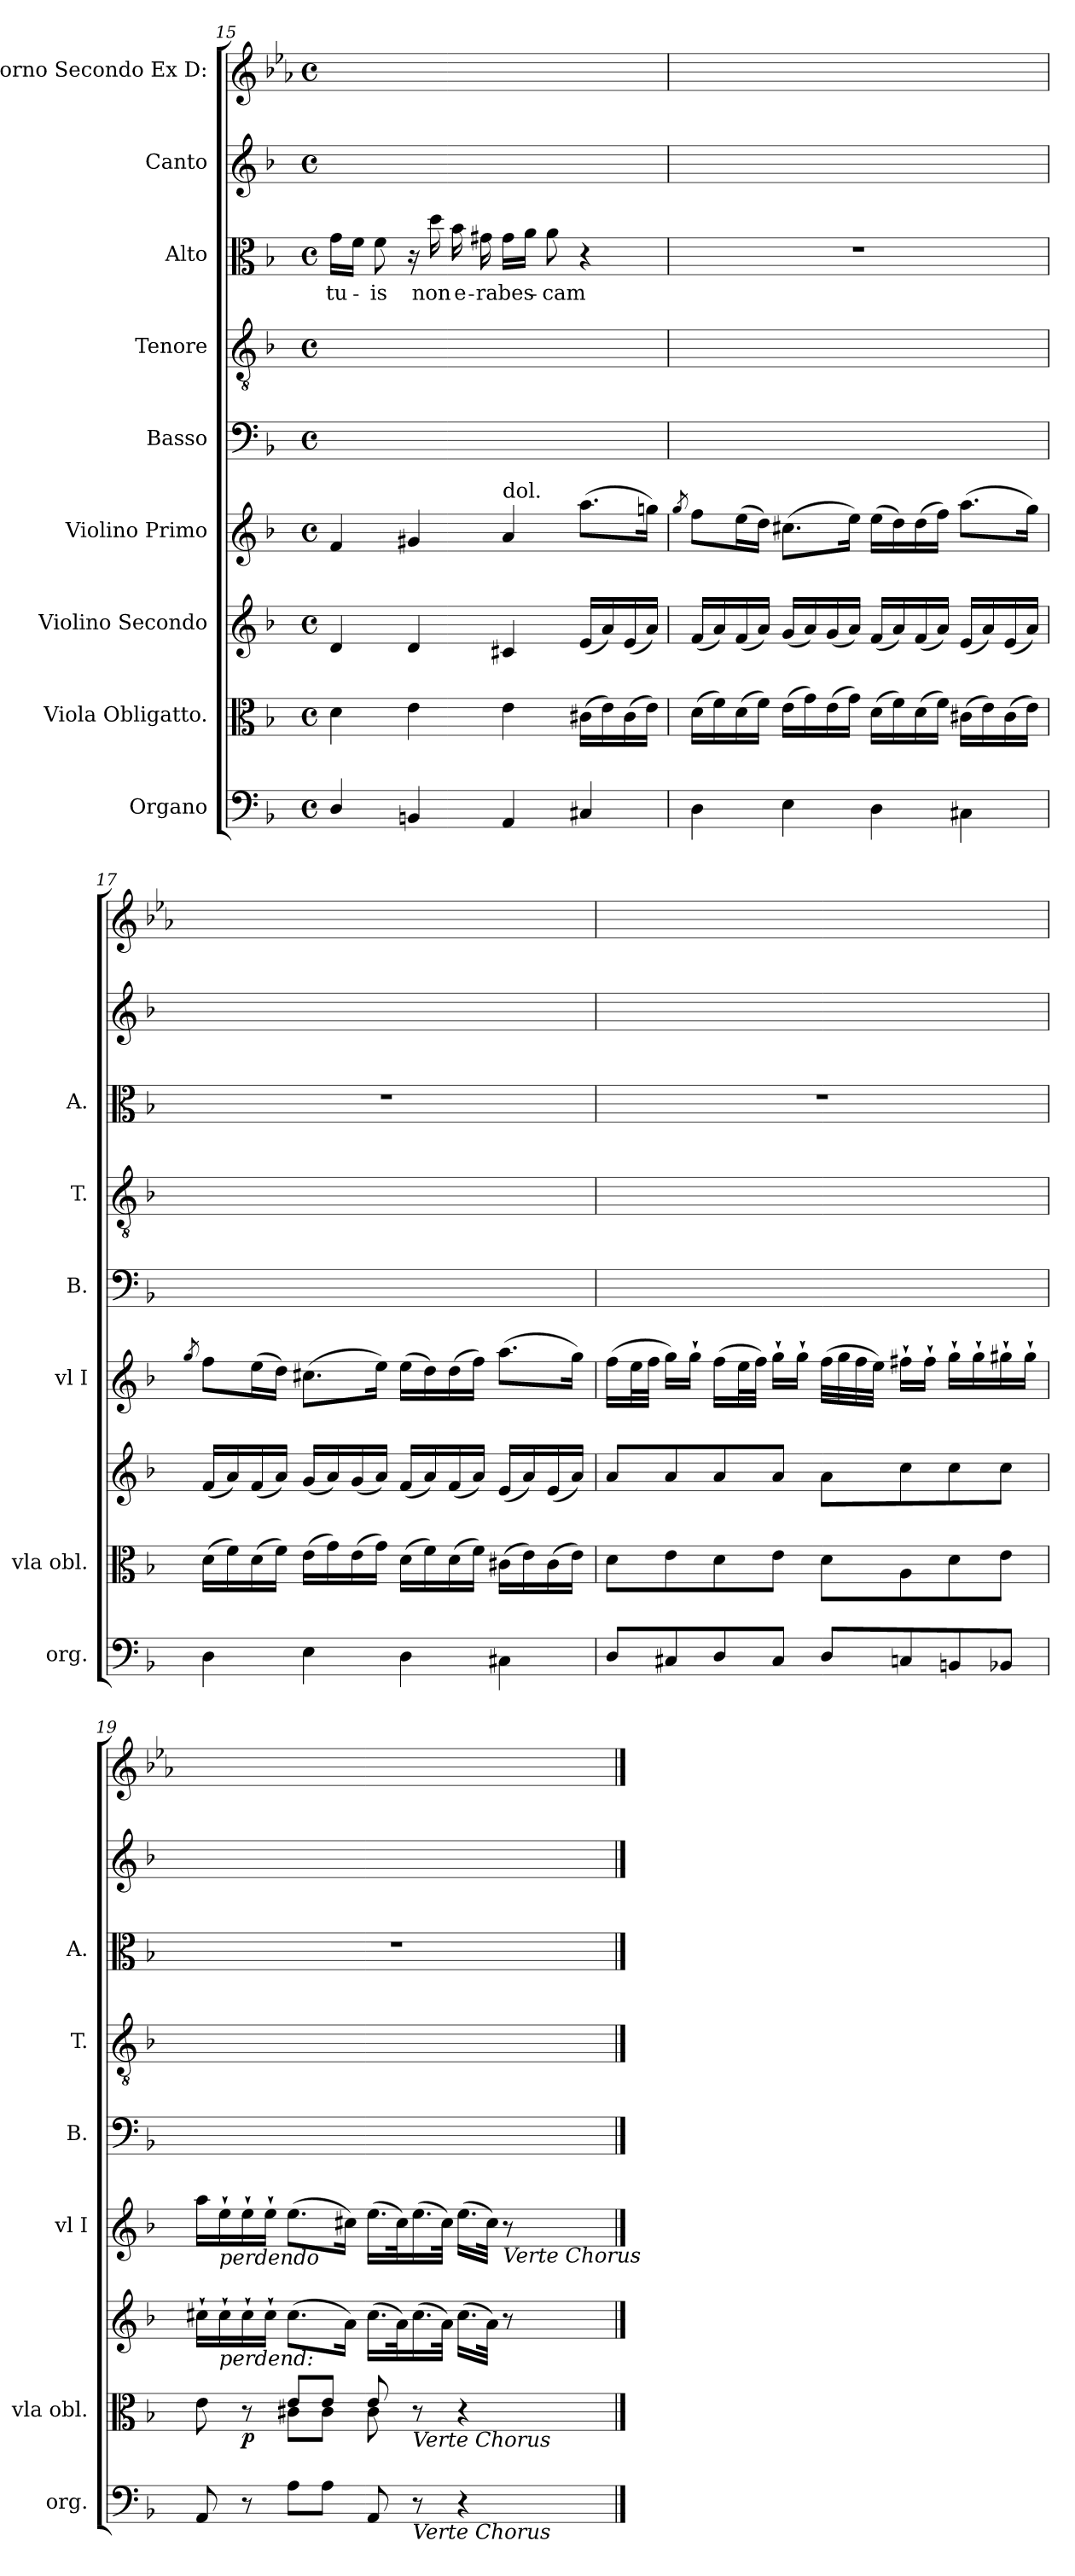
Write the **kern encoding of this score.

**kern	**dynam	**kern	**dynam	**kern	**kern	**kern	**kern	**kern	**text	**kern	**kern
*part9	*part9	*part8	*part8	*part7	*part6	*part5	*part4	*part3	*part3	*part2	*part1
*staff9	*staff9	*staff8	*staff8	*staff7	*staff6	*staff5	*staff4	*staff3	*staff3	*staff2	*staff1
*I"Organo	*	*I"Viola Obligatto.	*	*I"Violino Secondo	*I"Violino Primo	*I"Basso	*I"Tenore	*I"Alto	*	*I"Canto	*I"Corno Secondo Ex D:
*I'org.	*	*I'vla obl.	*	*	*I'vl I	*I'B.	*I'T.	*I'A.	*	*	*
*clefF4	*	*clefC3	*	*clefG2	*clefG2	*clefF4	*clefGv2	*clefC3	*	*clefG2	*clefG2
*	*	*	*	*	*	*	*	*	*	*	*ITrd6c10
*k[b-]	*	*k[b-]	*	*k[b-]	*k[b-]	*k[b-]	*k[b-]	*k[b-]	*	*k[b-]	*k[b-]
*d:	*	*d:	*	*d:	*d:	*d:	*d:	*d:	*	*d:	*d:
*M4/4	*	*M4/4	*	*M4/4	*M4/4	*M4/4	*M4/4	*M4/4	*	*M4/4	*M4/4
*met(c)	*	*met(c)	*	*met(c)	*met(c)	*met(c)	*met(c)	*met(c)	*	*met(c)	*met(c)
=15	=15	=15	=15	=15	=15	=15	=15	=15	=15	=15	=15
4D/	.	4d\	.	4d/	4f/	1ryy	1ryy	16g\LL	tu-	1ryy	1ryy
.	.	.	.	.	.	.	.	16f\JJ	.	.	.
.	.	.	.	.	.	.	.	8f\	-is	.	.
4BBn/	.	4e\	.	4d/	4g#X/	.	.	16r	.	.	.
.	.	.	.	.	.	.	.	16dd\	non	.	.
.	.	.	.	.	.	.	.	16b-\	e-	.	.
.	.	.	.	.	.	.	.	16g#X\	-ra	.	.
!	!	!	!	!	!LO:TX:a:t=dol.	!	!	!	!	!	!
4AA/	.	4e\	.	4c#X/	4a/	.	.	16g#\LL	bes-	.	.
.	.	.	.	.	.	.	.	16a\JJ	.	.	.
.	.	.	.	.	.	.	.	8a\	-cam	.	.
4C#X/	.	(16c#X\LL	.	(16e/LL	(8.aa\L	.	.	4r	.	.	.
.	.	16e\)	.	16a/)	.	.	.	.	.	.	.
.	.	(16c#\	.	(16e/	.	.	.	.	.	.	.
.	.	16e\JJ)	.	16a/JJ)	16ggn\Jk)	.	.	.	.	.	.
=16	=16	=16	=16	=16	=16	=16	=16	=16	=16	=16	=16
.	.	.	.	.	8qgg/	.	.	.	.	.	.
4D\	.	(16d\LL	.	(16f/LL	8ff\L	1ryy	1ryy	1r	.	1ryy	1ryy
.	.	16f\)	.	16a/)	.	.	.	.	.	.	.
.	.	(16d\	.	(16f/	(16ee\L	.	.	.	.	.	.
.	.	16f\JJ)	.	16a/JJ)	16dd\JJ)	.	.	.	.	.	.
4E\	.	(16e\LL	.	(16g/LL	(8.cc#X\L	.	.	.	.	.	.
.	.	16g\)	.	16a/)	.	.	.	.	.	.	.
.	.	(16e\	.	(16g/	.	.	.	.	.	.	.
.	.	16g\JJ)	.	16a/JJ)	16ee\Jk)	.	.	.	.	.	.
4D\	.	(16d\LL	.	(16f/LL	(16ee\LL	.	.	.	.	.	.
.	.	16f\)	.	16a/)	16dd\)	.	.	.	.	.	.
.	.	(16d\	.	(16f/	(16dd\	.	.	.	.	.	.
.	.	16f\JJ)	.	16a/JJ)	16ff\JJ)	.	.	.	.	.	.
4C#X\	.	(16c#X\LL	.	(16e/LL	(8.aa\L	.	.	.	.	.	.
.	.	16e\)	.	16a/)	.	.	.	.	.	.	.
.	.	(16c#\	.	(16e/	.	.	.	.	.	.	.
.	.	16e\JJ)	.	16a/JJ)	16gg\Jk)	.	.	.	.	.	.
=17	=17	=17	=17	=17	=17	=17	=17	=17	=17	=17	=17
.	.	.	.	.	8qgg/	.	.	.	.	.	.
4D\	.	(16d\LL	.	(16f/LL	8ff\L	1ryy	1ryy	1r	.	1ryy	1ryy
.	.	16f\)	.	16a/)	.	.	.	.	.	.	.
.	.	(16d\	.	(16f/	(16ee\L	.	.	.	.	.	.
.	.	16f\JJ)	.	16a/JJ)	16dd\JJ)	.	.	.	.	.	.
4E\	.	(16e\LL	.	(16g/LL	(8.cc#X\L	.	.	.	.	.	.
.	.	16g\)	.	16a/)	.	.	.	.	.	.	.
.	.	(16e\	.	(16g/	.	.	.	.	.	.	.
.	.	16g\JJ)	.	16a/JJ)	16ee\Jk)	.	.	.	.	.	.
4D\	.	(16d\LL	.	(16f/LL	(16ee\LL	.	.	.	.	.	.
.	.	16f\)	.	16a/)	16dd\)	.	.	.	.	.	.
.	.	(16d\	.	(16f/	(16dd\	.	.	.	.	.	.
.	.	16f\JJ)	.	16a/JJ)	16ff\JJ)	.	.	.	.	.	.
4C#X\	.	(16c#X\LL	.	(16e/LL	(8.aa\L	.	.	.	.	.	.
.	.	16e\)	.	16a/)	.	.	.	.	.	.	.
.	.	(16c#\	.	(16e/	.	.	.	.	.	.	.
.	.	16e\JJ)	.	16a/JJ)	16gg\Jk)	.	.	.	.	.	.
=18	=18	=18	=18	=18	=18	=18	=18	=18	=18	=18	=18
8D/L	.	8d\L	.	8a/L	(16ff\LL	1ryy	1ryy	1r	.	1ryy	1ryy
.	.	.	.	.	32ee\L	.	.	.	.	.	.
.	.	.	.	.	32ff\JJJ	.	.	.	.	.	.
8C#X/	.	8e\	.	8a/	16gg\LL)	.	.	.	.	.	.
.	.	.	.	.	16gg`\JJ	.	.	.	.	.	.
8D/	.	8d\	.	8a/	(16ff\LL	.	.	.	.	.	.
.	.	.	.	.	32ee\L	.	.	.	.	.	.
.	.	.	.	.	32ff\JJJ)	.	.	.	.	.	.
8C#/J	.	8e\J	.	8a/J	16gg`\LL	.	.	.	.	.	.
.	.	.	.	.	16gg`\JJ	.	.	.	.	.	.
8D/L	.	8d\L	.	8a\L	(32ff\LLL	.	.	.	.	.	.
.	.	.	.	.	32gg\	.	.	.	.	.	.
.	.	.	.	.	32ff\	.	.	.	.	.	.
.	.	.	.	.	32ee\JJJ)	.	.	.	.	.	.
8Cn/	.	8A\	.	8cc\	16ff#X`\LL	.	.	.	.	.	.
.	.	.	.	.	16ff#`\JJ	.	.	.	.	.	.
8BBn/	.	8d\	.	8cc\	16gg`\LL	.	.	.	.	.	.
.	.	.	.	.	16gg`\	.	.	.	.	.	.
8BB-X/J	.	8e\J	.	8cc\J	16gg#X`\	.	.	.	.	.	.
.	.	.	.	.	16gg#`\JJ	.	.	.	.	.	.
=19	=19	=19	=19	=19	=19	=19	=19	=19	=19	=19	=19
*	*	*^	*	*	*	*	*	*	*	*	*
8AA/	.	8e\	4ryy	.	16cc#X`\LL	16aa\LL	1ryy	1ryy	1r	.	1ryy	1ryy
!	!	!	!	!	!	!LO:TX:b:i:t=perdendo	!	!	!	!	!	!
!	!	!	!	!	!LO:TX:b:i:t=perdend&colon;	!	!	!	!	!	!	!
.	.	.	.	.	16cc#`\	16ee`\	.	.	.	.	.	.
8r	.	8r	.	p	16cc#`\	16ee`\	.	.	.	.	.	.
.	.	.	.	.	16cc#`\JJ	16ee`\JJ	.	.	.	.	.	.
8A\L	p&colon;	8e/L	8c#X\L	.	(8.cc#\L	(8.ee\L	.	.	.	.	.	.
8A\J	.	8e/J	8c#\J	.	.	.	.	.	.	.	.	.
.	.	.	.	.	16a\Jk)	16cc#X\Jk)	.	.	.	.	.	.
8AA/	.	8e/	8c#\	.	(16.cc#\LL	(16.ee\LL	.	.	.	.	.	.
.	.	.	.	.	32a\K)	32cc#\K)	.	.	.	.	.	.
!	!	!LO:TX:b:i:t=Verte Chorus	!	!	!	!	!	!	!	!	!	!
!LO:TX:b:i:t=Verte Chorus	!	!	!	!	!	!	!	!	!	!	!	!
8r	.	8r	8ryy	.	(16.cc#\	(16.ee\	.	.	.	.	.	.
.	.	.	.	.	32a\JJk)	32cc#\JJk)	.	.	.	.	.	.
4r	.	4r	4ryy	.	(16.cc#\LL	(16.ee\LL	.	.	.	.	.	.
.	.	.	.	.	32a\JJk)	32cc#\JJk)	.	.	.	.	.	.
!	!	!	!	!	!	!LO:TX:b:i:t=Verte Chorus	!	!	!	!	!	!
.	.	.	.	.	8r	8r	.	.	.	.	.	.
*	*	*v	*v	*	*	*	*	*	*	*	*	*
==	==	==	==	==	==	==	==	==	==	==	==
*-	*-	*-	*-	*-	*-	*-	*-	*-	*-	*-	*-
